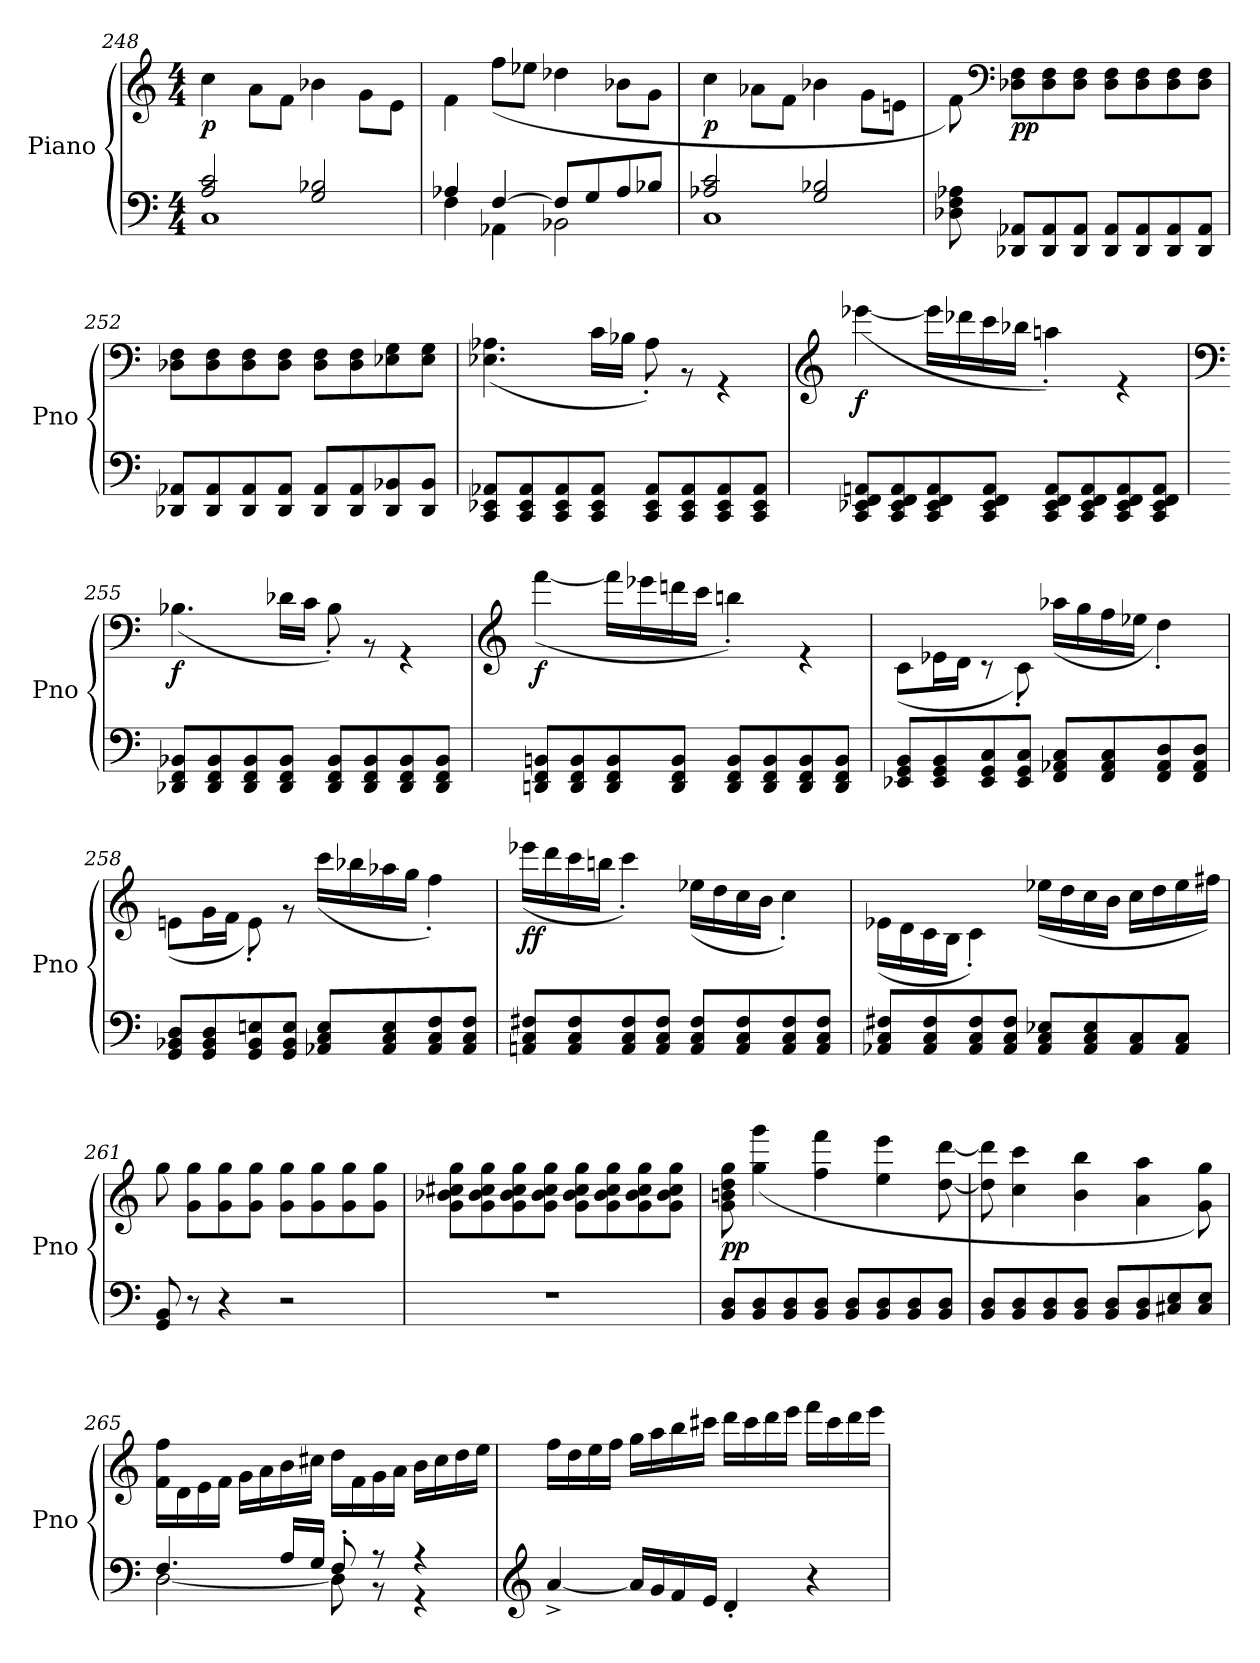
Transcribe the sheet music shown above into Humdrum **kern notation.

**kern	**kern	**dynam
*part1	*part1	*part1
*staff2	*staff1	*staff1/2
*I"Piano	*	*
*I'Pno	*	*
*clefF4	*clefG2	*
*k[]	*k[]	*
*M4/4	*M4/4	*
=248	=248	=248
*^	*^	*
!	!	!	!	!LO:DY:b
2A/ 2c/	1C	1ryy	4cc\	p
.	.	.	8a\L	.
.	.	.	8f\J	.
2G/ 2B-X/	.	.	4b-X\	.
.	.	.	8g\L	.
.	.	.	8e\J	.
=249	=249	=249	=249	=249
4A-X/	4F\	1ryy	4f\	.
[4F/	4AA-X\	.	(<8ff\L	.
.	.	.	8ee-X\J	.
8F/L]	2BB-X\	.	4dd-X\	.
8G/	.	.	.	.
8A-/	.	.	8b-X\L	.
8B-X/J	.	.	8g\J	.
!!LO:LB:g=z	!!
=250	=250	=250	=250	=250
!	!	!	!	!LO:DY:b
2A-X/ 2c/	1C	1ryy	4cc\	p
.	.	.	8a-X\L	.
.	.	.	8f\J	.
2G/ 2B-X/	.	.	4b-X\	.
.	.	.	8g\L	.
.	.	.	8en\J	.
*v	*v	*	*	*
=251	=251	=251	=251
8D-X\ 8F\ 8A-X\	1ryy	8f\)	.
*	*clefF4	*	*
!	!	!	!LO:DY:b
8DD-X/ 8AA-X/L	.	8D-X\ 8F\L	pp
8DD-/ 8AA-/	.	8D-\ 8F\	.
8DD-/ 8AA-/J	.	8D-\ 8F\J	.
8DD-/ 8AA-/L	.	8D-\ 8F\L	.
8DD-/ 8AA-/	.	8D-\ 8F\	.
8DD-/ 8AA-/	.	8D-\ 8F\	.
8DD-/ 8AA-/J	.	8D-\ 8F\J	.
=252	=252	=252	=252
8DD-X/ 8AA-X/L	1ryy	8D-X\ 8F\L	.
8DD-/ 8AA-/	.	8D-\ 8F\	.
8DD-/ 8AA-/	.	8D-\ 8F\	.
8DD-/ 8AA-/J	.	8D-\ 8F\J	.
8DD-/ 8AA-/L	.	8D-\ 8F\L	.
8DD-/ 8AA-/	.	8D-\ 8F\	.
8DD-/ 8BB-X/	.	8E-X\ 8G\	.
8DD-/ 8BB-/J	.	8E-\ 8G\J	.
=253	=253	=253	=253
8CC/ 8EE-X/ 8AA-X/L	1ryy	(<4.E-X\ 4.A-X\	.
8CC/ 8EE-/ 8AA-/	.	.	.
8CC/ 8EE-/ 8AA-/	.	.	.
8CC/ 8EE-/ 8AA-/J	.	16c\LL	.
.	.	16B-X\JJ	.
8CC/ 8EE-/ 8AA-/L	.	8A-'\)	.
8CC/ 8EE-/ 8AA-/	.	8r	.
8CC/ 8EE-/ 8AA-/	.	4r	.
8CC/ 8EE-/ 8AA-/J	.	.	.
!!LO:LB:g=z	!!
=254	=254	=254	=254
*	*clefG2	*	*
!	!	!	!LO:DY:b
8CC/ 8EE-X/ 8FF/ 8AAn/L	1ryy	(<[4eee-X\	f
8CC/ 8EE-/ 8FF/ 8AA/	.	.	.
8CC/ 8EE-/ 8FF/ 8AA/	.	16eee-\LL]	.
.	.	16ddd-X\	.
8CC/ 8EE-/ 8FF/ 8AA/J	.	16ccc\	.
.	.	16bb-X\JJ	.
8CC/ 8EE-/ 8FF/ 8AA/L	.	4aan'\)	.
8CC/ 8EE-/ 8FF/ 8AA/	.	.	.
8CC/ 8EE-/ 8FF/ 8AA/	.	4r	.
8CC/ 8EE-/ 8FF/ 8AA/J	.	.	.
=255	=255	=255	=255
*	*clefF4	*	*
!	!	!	!LO:DY:b
8DD-X/ 8FF/ 8BB-X/L	1ryy	(<4.B-X\	f
8DD-/ 8FF/ 8BB-/	.	.	.
8DD-/ 8FF/ 8BB-/	.	.	.
8DD-/ 8FF/ 8BB-/J	.	16d-X\LL	.
.	.	16c\JJ	.
8DD-/ 8FF/ 8BB-/L	.	8B-'\)	.
8DD-/ 8FF/ 8BB-/	.	8r	.
8DD-/ 8FF/ 8BB-/	.	4r	.
8DD-/ 8FF/ 8BB-/J	.	.	.
=256	=256	=256	=256
*	*clefG2	*	*
!	!	!	!LO:DY:b
8DDn/ 8FF/ 8BBn/L	1ryy	(<[4fff\	f
8DD/ 8FF/ 8BB/	.	.	.
8DD/ 8FF/ 8BB/	.	16fff\LL]	.
.	.	16eee-X\	.
8DD/ 8FF/ 8BB/J	.	16dddn\	.
.	.	16ccc\JJ	.
8DD/ 8FF/ 8BB/L	.	4bbn'\)	.
8DD/ 8FF/ 8BB/	.	.	.
8DD/ 8FF/ 8BB/	.	4r	.
8DD/ 8FF/ 8BB/J	.	.	.
!!LO:LB:g=z	!!
=257	=257	=257	=257
8EE-X/ 8GG/ 8BB/L	1ryy	(<8c\L	.
8EE-/ 8GG/ 8BB/	.	16e-X\L	.
.	.	16d\JJ	.
8EE-/ 8GG/ 8C/	.	8r	.
8EE-/ 8GG/ 8C/J	.	8c'\)	.
8FF/ 8AA-X/ 8C/L	.	(<16aa-X\LL	.
.	.	16gg\	.
8FF/ 8AA-/ 8C/	.	16ff\	.
.	.	16ee-X\JJ	.
8FF/ 8AA-/ 8D/	.	4dd'\)	.
8FF/ 8AA-/ 8D/J	.	.	.
=258	=258	=258	=258
8GG/ 8BB-X/ 8D/L	1ryy	(<8en\L	.
8GG/ 8BB-/ 8D/	.	16g\L	.
.	.	16f\JJ	.
8GG/ 8BB-/ 8En/	.	8e'\)	.
8GG/ 8BB-/ 8E/J	.	8r	.
8AA-X/ 8C/ 8E/L	.	(<16ccc\LL	.
.	.	16bb-X\	.
8AA-/ 8C/ 8E/	.	16aa-X\	.
.	.	16gg\JJ	.
8AA-/ 8C/ 8F/	.	4ff'\)	.
8AA-/ 8C/ 8F/J	.	.	.
=259	=259	=259	=259
!	!	!	!LO:DY:b
8AAn/ 8C/ 8F#X/L	1ryy	(<16eee-X\LL	ff
.	.	16ddd\	.
8AA/ 8C/ 8F#/	.	16ccc\	.
.	.	16bbn\JJ	.
8AA/ 8C/ 8F#/	.	4ccc'\)	.
8AA/ 8C/ 8F#/J	.	.	.
8AA/ 8C/ 8F#/L	.	(<16ee-X\LL	.
.	.	16dd\	.
8AA/ 8C/ 8F#/	.	16cc\	.
.	.	16b\JJ	.
8AA/ 8C/ 8F#/	.	4cc'\)	.
8AA/ 8C/ 8F#/J	.	.	.
!!LO:LB:g=z	!!
=260	=260	=260	=260
8AA-X/ 8C/ 8F#X/L	1ryy	(<16e-X\LL	.
.	.	16d\	.
8AA-/ 8C/ 8F#/	.	16c\	.
.	.	16B\JJ	.
8AA-/ 8C/ 8F#/	.	4c'\)	.
8AA-/ 8C/ 8F#/J	.	.	.
8AA-/ 8C/ 8E-X/L	.	(<16ee-X\LL	.
.	.	16dd\	.
8AA-/ 8C/ 8E-/	.	16cc\	.
.	.	16b\JJ	.
8AA-/ 8C/	.	16cc\LL	.
.	.	16dd\	.
8AA-/ 8C/J	.	16ee-\	.
.	.	16ff#X\JJ)	.
=261	=261	=261	=261
8GG/ 8BB/	1ryy	8gg\	.
8r	.	8g\ 8gg\L	.
4r	.	8g\ 8gg\	.
.	.	8g\ 8gg\J	.
2r	.	8g\ 8gg\L	.
.	.	8g\ 8gg\	.
.	.	8g\ 8gg\	.
.	.	8g\ 8gg\J	.
=262	=262	=262	=262
1r	1ryy	8g\ 8b-X\ 8cc#X\ 8gg\L	.
.	.	8g\ 8b-\ 8cc#\ 8gg\	.
.	.	8g\ 8b-\ 8cc#\ 8gg\	.
.	.	8g\ 8b-\ 8cc#\ 8gg\J	.
.	.	8g\ 8b-\ 8cc#\ 8gg\L	.
.	.	8g\ 8b-\ 8cc#\ 8gg\	.
.	.	8g\ 8b-\ 8cc#\ 8gg\	.
.	.	8g\ 8b-\ 8cc#\ 8gg\J	.
!!LO:PB:g=z	!!
=263	=263	=263	=263
!	!	!	!LO:DY:b
8BB/ 8D/L	1ryy	8g\ 8bn\ 8dd\ 8gg\	pp
8BB/ 8D/	.	(<4gg\ 4ggg\	.
8BB/ 8D/	.	.	.
8BB/ 8D/J	.	4ff\ 4fff\	.
8BB/ 8D/L	.	.	.
8BB/ 8D/	.	4ee\ 4eee\	.
8BB/ 8D/	.	.	.
8BB/ 8D/J	.	[8dd\ [8ddd\	.
=264	=264	=264	=264
8BB/ 8D/L	1ryy	8dd\] 8ddd\]	.
8BB/ 8D/	.	4cc\ 4ccc\	.
8BB/ 8D/	.	.	.
8BB/ 8D/J	.	4b\ 4bb\	.
8BB/ 8D/L	.	.	.
8BB/ 8D/	.	4a\ 4aa\	.
8C#X/ 8E/	.	.	.
8C#/ 8E/J	.	8g\ 8gg\)	.
=265	=265	=265	=265
*^	*	*	*
4.F/	[2D\	1ryy	16f\ 16ff\LL	.
.	.	.	16d\	.
.	.	.	16e\	.
.	.	.	16f\JJ	.
.	.	.	16g\LL	.
.	.	.	16a\	.
16A/LL	.	.	16b\	.
16G/JJ	.	.	16cc#X\JJ	.
8F'/	8D\]	.	16dd\LL	.
.	.	.	16f\	.
8r	8r	.	16g\	.
.	.	.	16a\JJ	.
4r	4r	.	16b\LL	.
.	.	.	16cc#\	.
.	.	.	16dd\	.
.	.	.	16ee\JJ	.
*v	*v	*	*	*
!!LO:LB:g=z	!!
=266	=266	=266	=266
*clefG2	*	*	*
[4a^/	1ryy	16ff\LL	.
.	.	16dd\	.
.	.	16ee\	.
.	.	16ff\JJ	.
16a/LL]	.	16gg\LL	.
16g/	.	16aa\	.
16f/	.	16bb\	.
16e/JJ	.	16ccc#X\JJ	.
4d'/	.	16ddd\LL	.
.	.	16ccc#\	.
.	.	16ddd\	.
.	.	16eee\JJ	.
4r	.	16fff\LL	.
.	.	16ccc#\	.
.	.	16ddd\	.
.	.	16eee\JJ	.
*	*v	*v	*
=	=	=
*-	*-	*-
